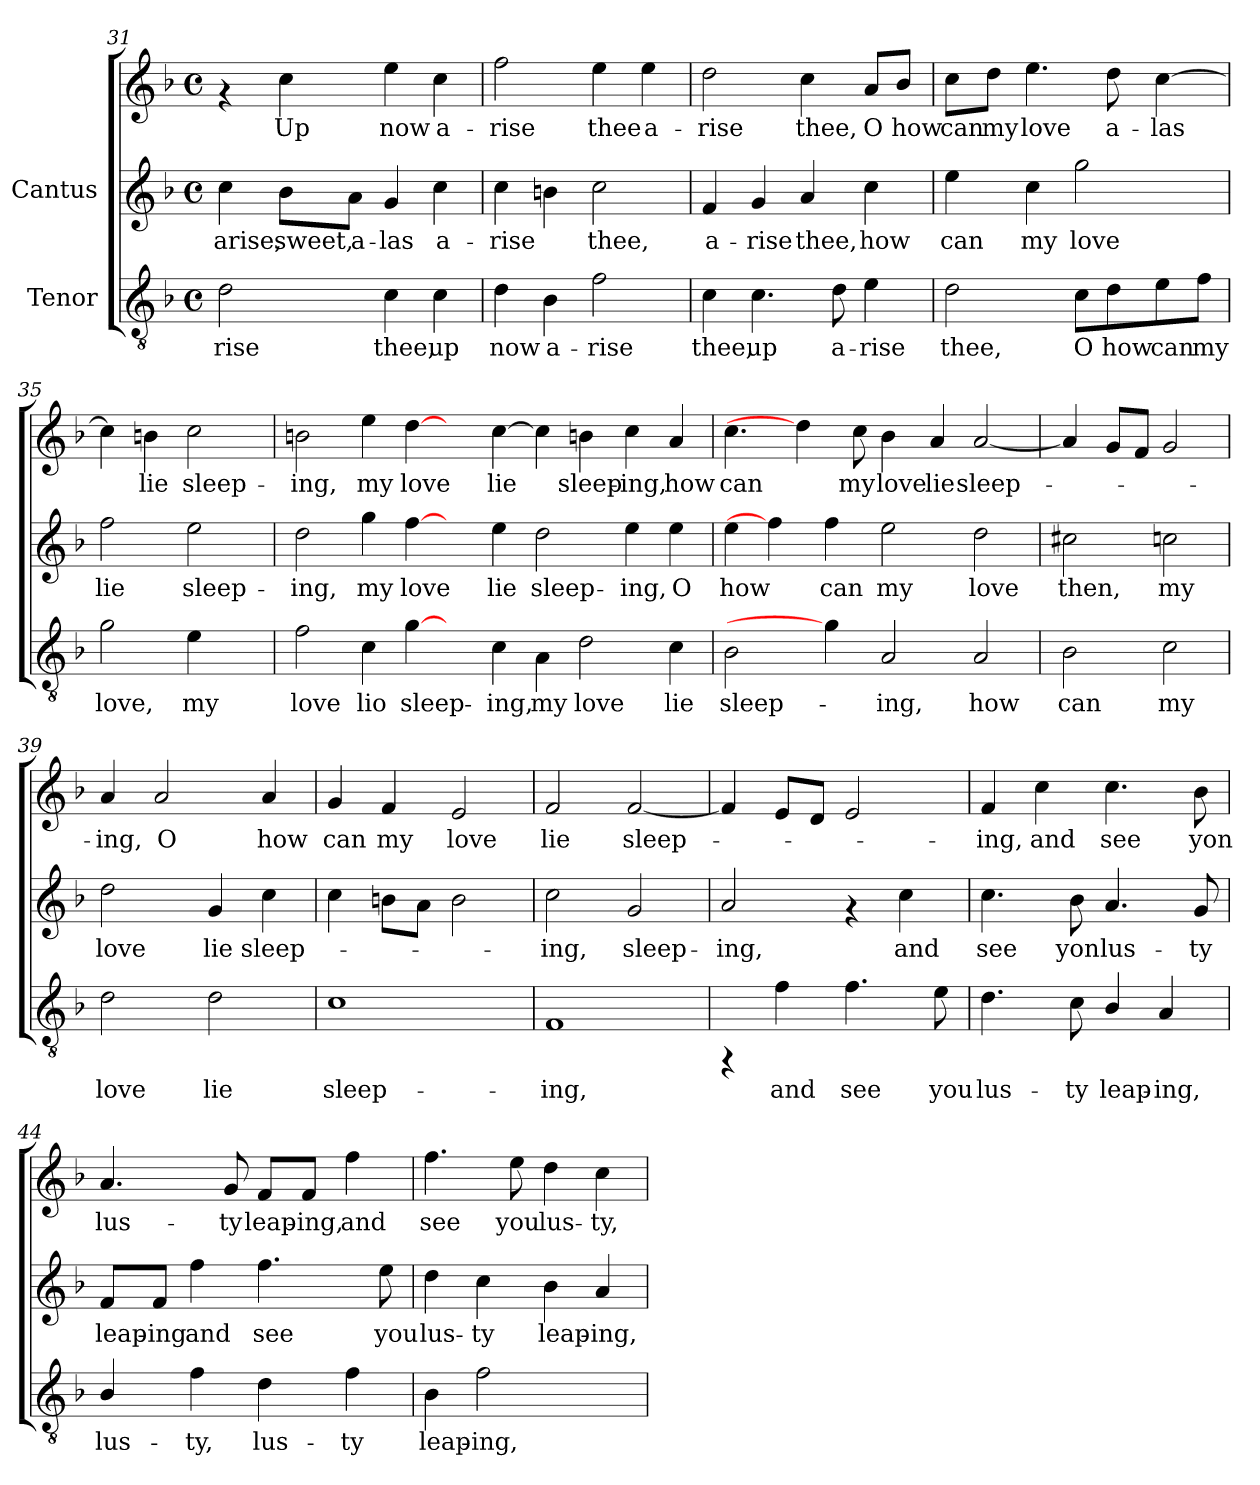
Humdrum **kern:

**kern	**text	**kern	**text	**kern	**text
*part2	*part2	*part1	*part1	*part1	*part1
*staff3	*staff3	*staff2	*staff2	*staff1	*staff1
*I"Tenor	*	*I"Cantus	*	*	*
*clefGv2	*	*clefG2	*	*clefG2	*
*k[b-]	*	*k[b-]	*	*k[b-]	*
*F:	*	*F:	*	*F:	*
*M4/4	*	*M4/4	*	*M4/4	*
*met(c)	*	*met(c)	*	*met(c)	*
=31	=31	=31	=31	=31	=31
!	!LO:LY:b:cj	!	!LO:LY:b:cj	!	!
2d\	-rise	4cc\	-arise,	4rf	.
!	!	!	!LO:LY:b:cj	!	!LO:LY:b:cj
.	.	8b-\L	sweet,	4cc\	Up
!	!	!	!LO:LY:b:cj	!	!
.	.	8a\J	a-	.	.
!	!LO:LY:b:cj	!	!LO:LY:b:cj	!	!LO:LY:b:cj
4c\	thee,	4g/	-las	4ee\	now
!	!LO:LY:b:cj	!	!LO:LY:b:cj	!	!LO:LY:b:cj
4c\	up	4cc\	a-	4cc\	a-
!!LO:PB:g=z
=32	=32	=32	=32	=32	=32
!	!LO:LY:b:cj	!	!LO:LY:b:cj	!	!LO:LY:b:cj
4d\	now	4cc\	-rise	2ff\	-rise
!	!LO:LY:b:cj	!	!LO:LY:b:cj	!	!
4B-\	a-	4bn\	.	.	.
!	!LO:LY:b:cj	!	!LO:LY:b:cj	!	!LO:LY:b:cj
2f\	-rise	2cc\	thee,	4ee\	thee
!	!	!	!	!	!LO:LY:b:cj
.	.	.	.	4ee\	a-
=33	=33	=33	=33	=33	=33
!	!LO:LY:b:cj	!	!LO:LY:b:cj	!	!LO:LY:b:cj
4c\	thee,	4f/	a-	2dd\	rise
!	!LO:LY:b:cj	!	!LO:LY:b:cj	!	!
4.c\	up	4g/	-rise	.	.
!	!	!	!LO:LY:b:cj	!	!LO:LY:b:cj
.	.	4a/	thee,	4cc\	thee,
!	!LO:LY:b:cj	!	!	!	!
8d\	a-	.	.	.	.
!	!LO:LY:b:cj	!	!LO:LY:b:cj	!	!LO:LY:b:cj
4e\	-rise	4cc\	how	8a/L	O
!	!	!	!	!	!LO:LY:b:cj
.	.	.	.	8b-/J	how
=34	=34	=34	=34	=34	=34
!	!LO:LY:b:cj	!	!LO:LY:b:cj	!	!LO:LY:b:cj
2d\	thee,	4ee\	can	8cc\L	can
!	!	!	!	!	!LO:LY:b:cj
.	.	.	.	8dd\J	my
!	!	!	!LO:LY:b:cj	!	!LO:LY:b:cj
.	.	4cc\	my	4.ee\	love
!	!LO:LY:b:cj	!	!LO:LY:b:cj	!	!
8c\L	O	2gg\	love	.	.
!	!LO:LY:b:cj	!	!	!	!LO:LY:b:cj
8d\	how	.	.	8dd\	a-
!	!LO:LY:b:cj	!	!	!	!LO:LY:b:cj
8e\	can	.	.	[>4cc\	-las
!	!LO:LY:b:cj	!	!	!	!
8f\J	my	.	.	.	.
=35	=35	=35	=35	=35	=35
!	!LO:LY:b:cj	!	!LO:LY:b:cj	!	!LO:LY:b:cj
2g\	love,	2ff\	-lie	4cc\]	.
!	!	!	!	!	!LO:LY:b:cj
.	.	.	.	4bn\	lie
!	!LO:LY:b:cj	!	!LO:LY:b:cj	!	!LO:LY:b:cj
4e\	my	2ee\	sleep-	2cc\	sleep-
4ryy	.	.	.	.	.
!!LO:LB:g=z
=36	=36	=36	=36	=36	=36
!	!LO:LY:b:cj	!	!LO:LY:b:cj	!	!LO:LY:b:cj
2f\	love	2dd\	ing,	2bn\	-ing,
!	!LO:LY:b:cj	!	!LO:LY:b:cj	!	!LO:LY:b:cj
4c\	lio	4gg\	my	4ee\	my
!	!LO:LY:b:cj	!	!LO:LY:b:cj	!	!LO:LY:b:cj
[4g\	sleep-	[4ff\	love	[4dd\	love
4ryy	.	4ryy	.	4ryy	.
!	!LO:LY:b:cj	!	!LO:LY:b:cj	!	!LO:LY:b:cj
4c\	-ing,	4ee\	lie	[>4cc\	lie
!	!LO:LY:b:cj	!	!LO:LY:b:cj	!	!LO:LY:b:cj
4A\	my	2dd\	sleep-	4cc\]	.
!	!LO:LY:b:cj	!	!	!	!LO:LY:b:cj
2d\	love	.	.	4bn\	sleep-
!	!	!	!LO:LY:b:cj	!	!LO:LY:b:cj
.	.	4ee\	-ing,	4cc\	-ing,
!	!LO:LY:b:cj	!	!LO:LY:b:cj	!	!LO:LY:b:cj
4c\	lie	4ee\	O	4a/	how
=37	=37	=37	=37	=37	=37
!	!LO:LY:b:cj	!	!LO:LY:b:cj	!	!LO:LY:b:cj
2B-\	sleep-	4ee\	-how	4.cc\	can
.	.	4ff\]	.	.	.
.	.	.	.	4dd\]	.
!	!	!	!LO:LY:b:cj	!	!
4g\]	.	4ff\	can	.	.
!	!	!	!	!	!LO:LY:b:cj
.	.	.	.	8cc\	my
!	!LO:LY:b:cj	!	!LO:LY:b:cj	!	!LO:LY:b:cj
2A/	-ing,	2ee\	my	4b-\	love
!	!	!	!	!	!LO:LY:b:cj
.	.	.	.	4a/	lie
!	!LO:LY:b:cj	!	!LO:LY:b:cj	!	!LO:LY:b:cj
2A/	how	2dd\	love	[<2a/	sleep-
=38	=38	=38	=38	=38	=38
!	!LO:LY:b:cj	!	!LO:LY:b:cj	!	!
2B-\	can	2cc#X\	then,	4a/]	.
.	.	.	.	8g/L	.
.	.	.	.	8f/J	.
!	!LO:LY:b:cj	!	!LO:LY:b:cj	!	!
2c\	my	2ccn\	my	2g/	.
!!LO:LB:g=z
=39	=39	=39	=39	=39	=39
!	!LO:LY:b:cj	!	!LO:LY:b:cj	!	!LO:LY:b:cj
2d\	love	2dd\	love	4a/	ing,
!	!	!	!	!	!LO:LY:b:cj
.	.	.	.	2a/	O
!	!LO:LY:b:cj	!	!LO:LY:b:cj	!	!
2d\	lie	4g/	lie	.	.
!	!	!	!LO:LY:b:cj	!	!LO:LY:b:cj
.	.	4cc\	sleep-	4a/	how
=40	=40	=40	=40	=40	=40
!	!LO:LY:b:cj	!	!	!	!LO:LY:b:cj
1c	sleep-	4cc\	.	4g/	-can
!	!	!	!	!	!LO:LY:b:cj
.	.	8bn\L	.	4f/	my
.	.	8a\J	.	.	.
!	!	!	!	!	!LO:LY:b:cj
.	.	2b\	.	2e/	love
=41	=41	=41	=41	=41	=41
!	!LO:LY:b:cj	!	!LO:LY:b:cj	!	!LO:LY:b:cj
1F	-ing,	2cc\	-ing,	2f/	lie
!	!	!	!LO:LY:b:cj	!	!LO:LY:b:cj
.	.	2g/	sleep-	[<2f/	sleep-
=42	=42	=42	=42	=42	=42
!	!	!	!LO:LY:b:cj	!	!
4rFF	.	2a/	-ing,	4f/]	.
!	!LO:LY:b:cj	!	!	!	!
4f\	and	.	.	8e/L	.
.	.	.	.	8d/J	.
!	!LO:LY:b:cj	!	!	!	!
4.f\	see	4rf	.	2e/	.
!	!	!	!LO:LY:b:cj	!	!
.	.	4cc\	and	.	.
!	!LO:LY:b:cj	!	!	!	!
8e\	you	.	.	.	.
=43	=43	=43	=43	=43	=43
!	!LO:LY:b:cj	!	!LO:LY:b:cj	!	!LO:LY:b:cj
4.d\	lus-	4.cc\	see	4f/	ing,
!	!	!	!	!	!LO:LY:b:cj
.	.	.	.	4cc\	and
!	!LO:LY:b:cj	!	!LO:LY:b:cj	!	!
8c\	-ty	8b-\	yon	.	.
!	!LO:LY:b:cj	!	!LO:LY:b:cj	!	!LO:LY:b:cj
4B-/	leap-	4.a/	lus-	4.cc\	see
!	!LO:LY:b:cj	!	!	!	!
4A/	-ing,	.	.	.	.
!	!	!	!LO:LY:b:cj	!	!LO:LY:b:cj
.	.	8g/	-ty	8b-\	yon
!!LO:LB:g=z
=44	=44	=44	=44	=44	=44
!	!LO:LY:b:cj	!	!LO:LY:b:cj	!	!LO:LY:b:cj
4B-/	lus-	8f/L	leap-	4.a/	lus-
!	!	!	!LO:LY:b:cj	!	!
.	.	8f/J	-ing	.	.
!	!LO:LY:b:cj	!	!LO:LY:b:cj	!	!
4f\	-ty,	4ff\	and	.	.
!	!	!	!	!	!LO:LY:b:cj
.	.	.	.	8g/	-ty
!	!LO:LY:b:cj	!	!LO:LY:b:cj	!	!LO:LY:b:cj
4d\	lus-	4.ff\	see	8f/L	leap-
!	!	!	!	!	!LO:LY:b:cj
.	.	.	.	8f/J	-ing,
!	!LO:LY:b:cj	!	!	!	!LO:LY:b:cj
4f\	-ty	.	.	4ff\	and
!	!	!	!LO:LY:b:cj	!	!
.	.	8ee\	you	.	.
=45	=45	=45	=45	=45	=45
!	!LO:LY:b:cj	!	!LO:LY:b:cj	!	!LO:LY:b:cj
4B-\	leap-	4dd\	lus-	4.ff\	see
!	!LO:LY:b:cj	!	!LO:LY:b:cj	!	!
2f\	-ing,	4cc\	-ty	.	.
!	!	!	!	!	!LO:LY:b:cj
.	.	.	.	8ee\	you
!	!	!	!LO:LY:b:cj	!	!LO:LY:b:cj
.	.	4b-\	leap-	4dd\	lus-
!	!	!	!LO:LY:b:cj	!	!LO:LY:b:cj
4ryy	.	4a/	-ing,	4cc\	-ty,
=	=	=	=	=	=
*-	*-	*-	*-	*-	*-
